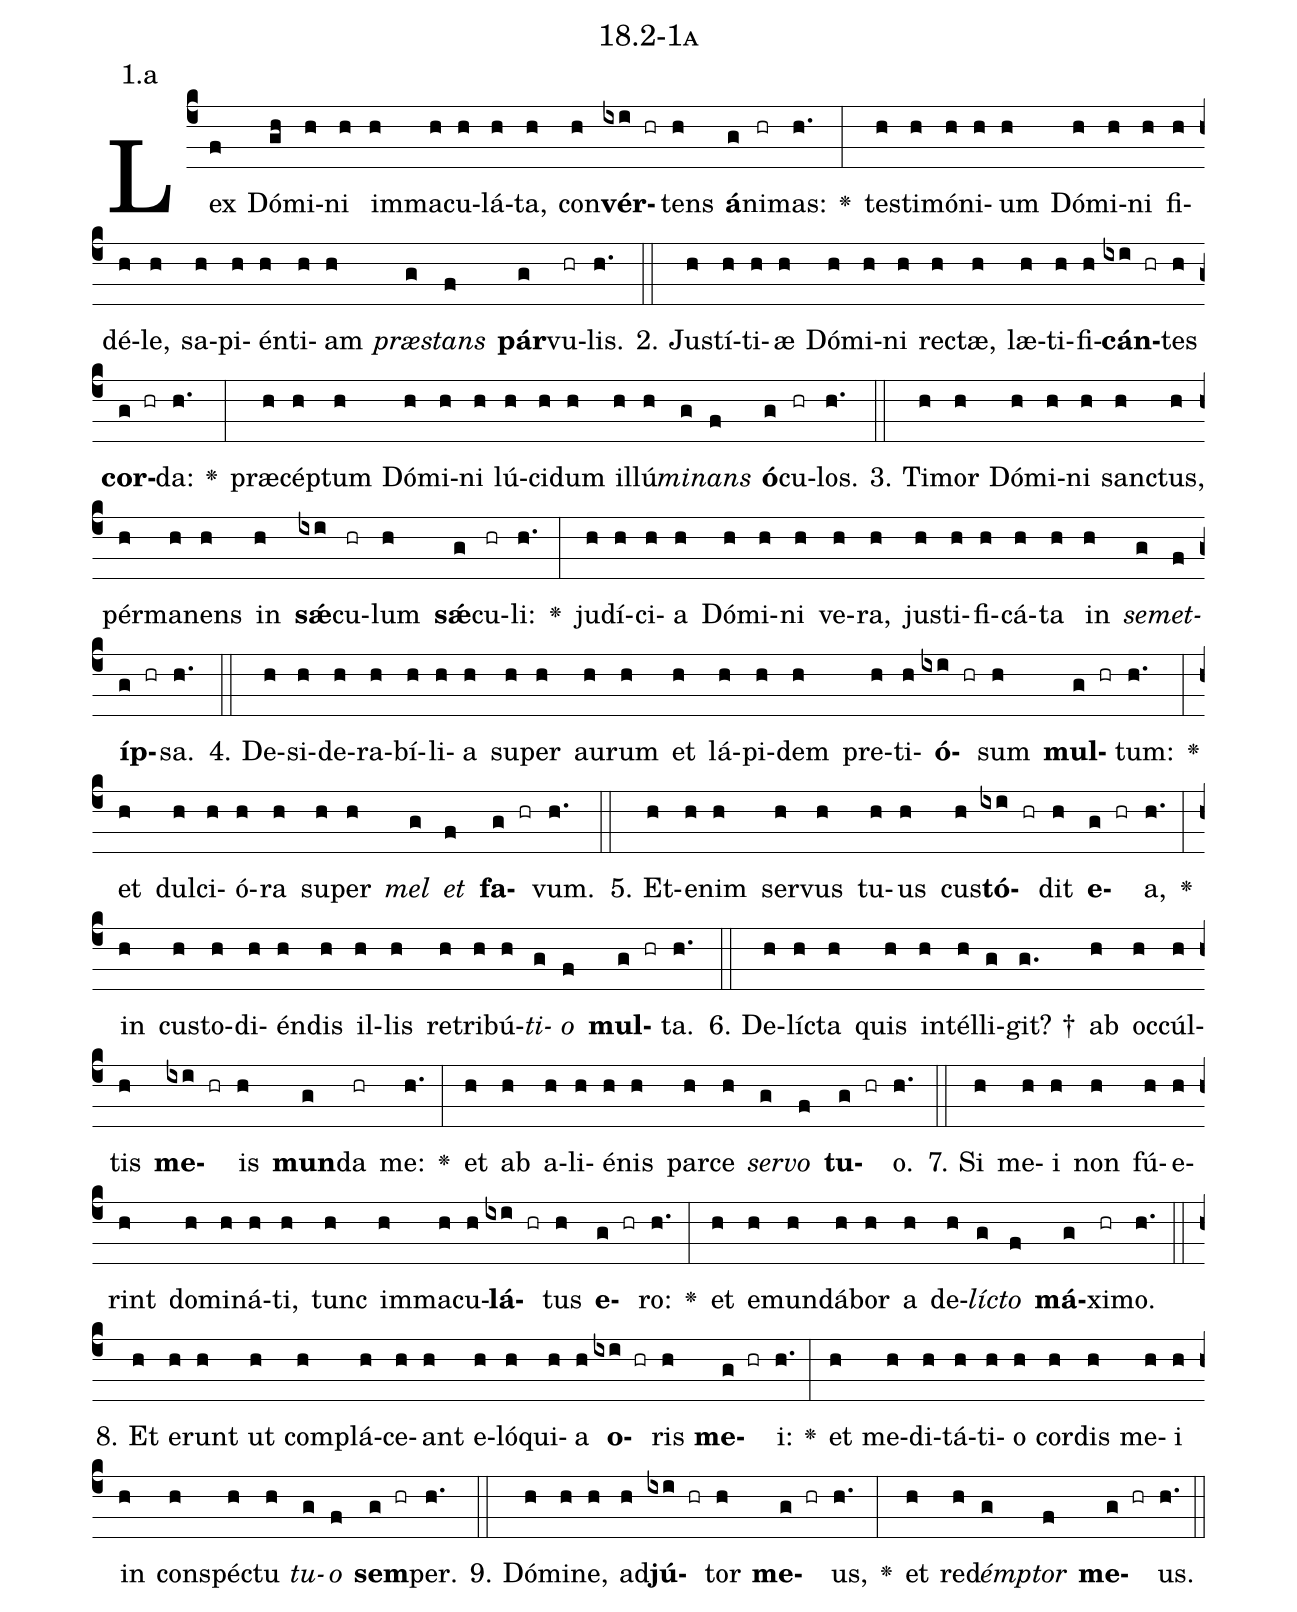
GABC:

name: 18.2-1a;
annotation: 1.a;
%%
(c4)Lex(f) Dó(gh)mi(h)ni(h) im(h)ma(h)cu(h)lá(h)ta,(h) con(h)<b>vér</b>(ixi hr)tens(h) <b>á</b>(g)ni(hr)mas:(h.) <v>\greheightstar</v>(:) tes(h)ti(h)mó(h)ni(h)um(h) Dó(h)mi(h)ni(h) fi(h)dé(h)le,(h) sa(h)pi(h)én(h)ti(h)am(h) <i>præ</i>(g)<i>stans</i>(f) <b>pár</b>(g)vu(hr)lis.(h.) (::)
2. Jus(h)tí(h)ti(h)æ(h) Dó(h)mi(h)ni(h) rec(h)tæ,(h) læ(h)ti(h)fi(h)<b>cán</b>(ixi hr)tes(h) <b>cor</b>(g hr)da:(h.) <v>\greheightstar</v>(:) præ(h)cép(h)tum(h) Dó(h)mi(h)ni(h) lú(h)ci(h)dum(h) il(h)lú(h)<i>mi</i>(g)<i>nans</i>(f) <b>ó</b>(g)cu(hr)los.(h.) (::)
3. Ti(h)mor(h) Dó(h)mi(h)ni(h) sanc(h)tus,(h) pér(h)ma(h)nens(h) in(h) <b>sǽ</b>(ixi)cu(hr)lum(h) <b>sǽ</b>(g)cu(hr)li:(h.) <v>\greheightstar</v>(:) ju(h)dí(h)ci(h)a(h) Dó(h)mi(h)ni(h) ve(h)ra,(h) jus(h)ti(h)fi(h)cá(h)ta(h) in(h) <i>se</i>(g)<i>met</i>(f)<b>íp</b>(g hr)sa.(h.) (::)
4. De(h)si(h)de(h)ra(h)bí(h)li(h)a(h) su(h)per(h) au(h)rum(h) et(h) lá(h)pi(h)dem(h) pre(h)ti(h)<b>ó</b>(ixi hr)sum(h) <b>mul</b>(g hr)tum:(h.) <v>\greheightstar</v>(:) et(h) dul(h)ci(h)ó(h)ra(h) su(h)per(h) <i>mel</i>(g) <i>et</i>(f) <b>fa</b>(g hr)vum.(h.) (::)
5. Et(h)e(h)nim(h) ser(h)vus(h) tu(h)us(h) cus(h)<b>tó</b>(ixi hr)dit(h) <b>e</b>(g hr)a,(h.) <v>\greheightstar</v>(:) in(h) cus(h)to(h)di(h)én(h)dis(h) il(h)lis(h) re(h)tri(h)bú(h)<i>ti</i>(g)<i>o</i>(f) <b>mul</b>(g hr)ta.(h.) (::)
6. De(h)líc(h)ta(h) quis(h) in(h)tél(h)li(g)git? †(g.) ab(h) oc(h)cúl(h)tis(h) <b>me</b>(ixi hr)is(h) <b>mun</b>(g)da(hr) me:(h.) <v>\greheightstar</v>(:) et(h) ab(h) a(h)li(h)é(h)nis(h) par(h)ce(h) <i>ser</i>(g)<i>vo</i>(f) <b>tu</b>(g hr)o.(h.) (::)
7. Si(h) me(h)i(h) non(h) fú(h)e(h)rint(h) do(h)mi(h)ná(h)ti,(h) tunc(h) im(h)ma(h)cu(h)<b>lá</b>(ixi hr)tus(h) <b>e</b>(g hr)ro:(h.) <v>\greheightstar</v>(:) et(h) e(h)mun(h)dá(h)bor(h) a(h) de(h)<i>líc</i>(g)<i>to</i>(f) <b>má</b>(g)xi(hr)mo.(h.) (::)
8. Et(h) e(h)runt(h) ut(h) com(h)plá(h)ce(h)ant(h) e(h)ló(h)qui(h)a(h) <b>o</b>(ixi hr)ris(h) <b>me</b>(g hr)i:(h.) <v>\greheightstar</v>(:) et(h) me(h)di(h)tá(h)ti(h)o(h) cor(h)dis(h) me(h)i(h) in(h) con(h)spéc(h)tu(h) <i>tu</i>(g)<i>o</i>(f) <b>sem</b>(g hr)per.(h.) (::)
9. Dó(h)mi(h)ne,(h) ad(h)<b>jú</b>(ixi hr)tor(h) <b>me</b>(g hr)us,(h.) <v>\greheightstar</v>(:) et(h) red(h)<i>émp</i>(g)<i>tor</i>(f) <b>me</b>(g hr)us.(h.) (::)
